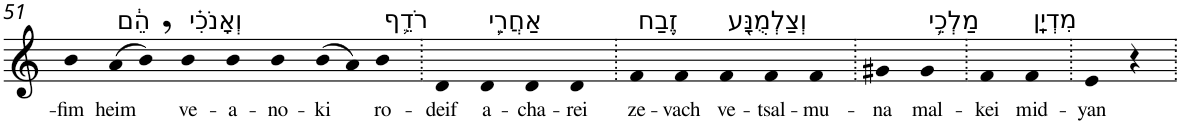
**kern	**text
*part1	*part1
*staff1	*staff1
*I"Piano	*
*I'Pno	*
!!LO:PB:g=z
*clefG2	*
*k[]	*
=51	=51
!	!LO:LY:b
4b	-fim
!LO:TX:a:t=הֵ֔ם	!
!	!LO:LY:b
(>8a	heim
8b,)	.
!LO:TX:a:t=וְאָנֹכִ֗י	!
!	!LO:LY:b
4b	ve-
!	!LO:LY:b
4b	-a-
!	!LO:LY:b
4b	-no-
!	!LO:LY:b
(>8b	-ki
8a)	.
!LO:TX:a:t=רֹדֵ֛ף	!
!	!LO:LY:b
4b	ro-
=52.	=52.
!	!LO:LY:b
4d	-deif
!LO:TX:a:t=אַחֲרֵ֛י	!
!	!LO:LY:b
4d	a-
!	!LO:LY:b
4d	-cha-
!	!LO:LY:b
4d	-rei
=53.	=53.
!LO:TX:a:t=זֶ֥בַח	!
!	!LO:LY:b
4f	ze-
!	!LO:LY:b
4f	-vach
!LO:TX:a:t=וְצַלְמֻנָּ֖ע	!
!	!LO:LY:b
4f	ve-
!	!LO:LY:b
4f	-tsal-
!	!LO:LY:b
4f	-mu-
=54.	=54.
!	!LO:LY:b
4g#X	-na
!LO:TX:a:t=מַלְכֵ֥י	!
!	!LO:LY:b
4g#	mal-
=55.	=55.
!	!LO:LY:b
4f	-kei
!LO:TX:a:t=מִדְיָֽן	!
!	!LO:LY:b
4f	mid-
=56.	=56.
!	!LO:LY:b
4e	-yan
4r	.
=.	=.
*-	*-
